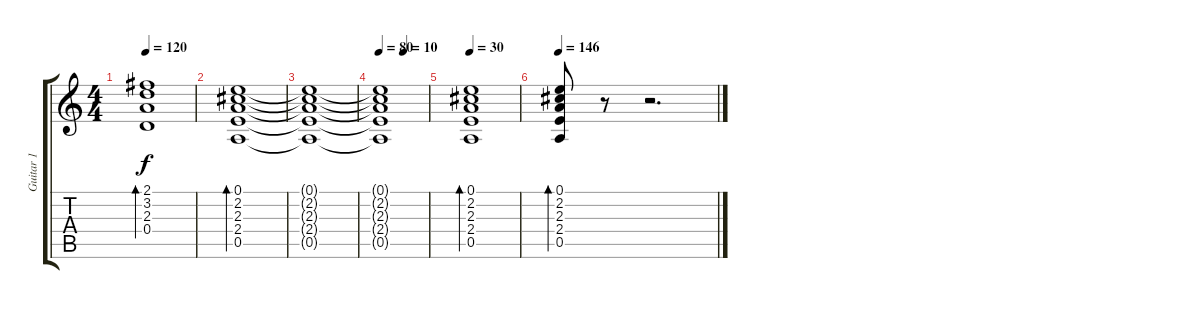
\track ("Guitar 1" "Guitar 1") {instrument electricguitarclean}
\staff {score tabs}
\tuning (E4 B3 G3 D3 A2 E2) {hide}
\ts (4 4)
\tempo 120
\clef g2
\ks c
(2.1 3.2 2.3 0.4).1{bd 240 dy f} |
(0.1 2.2 2.3 2.4 0.5).1{bd 240} |
(0.1{t} 2.2{t} 2.3{t} 2.4{t} 0.5{t}).1 |
\tempo 80
\tempo (10 0.5)
(0.1{t} 2.2{t} 2.3{t} 2.4{t} 0.5{t}).1 |
\tempo 30
(0.1 2.2 2.3 2.4 0.5).1{bd 30} |
\tempo 146
(0.1 2.2 2.3 2.4 0.5).8{bd 60 volume 8} r.8 r.2{d}
